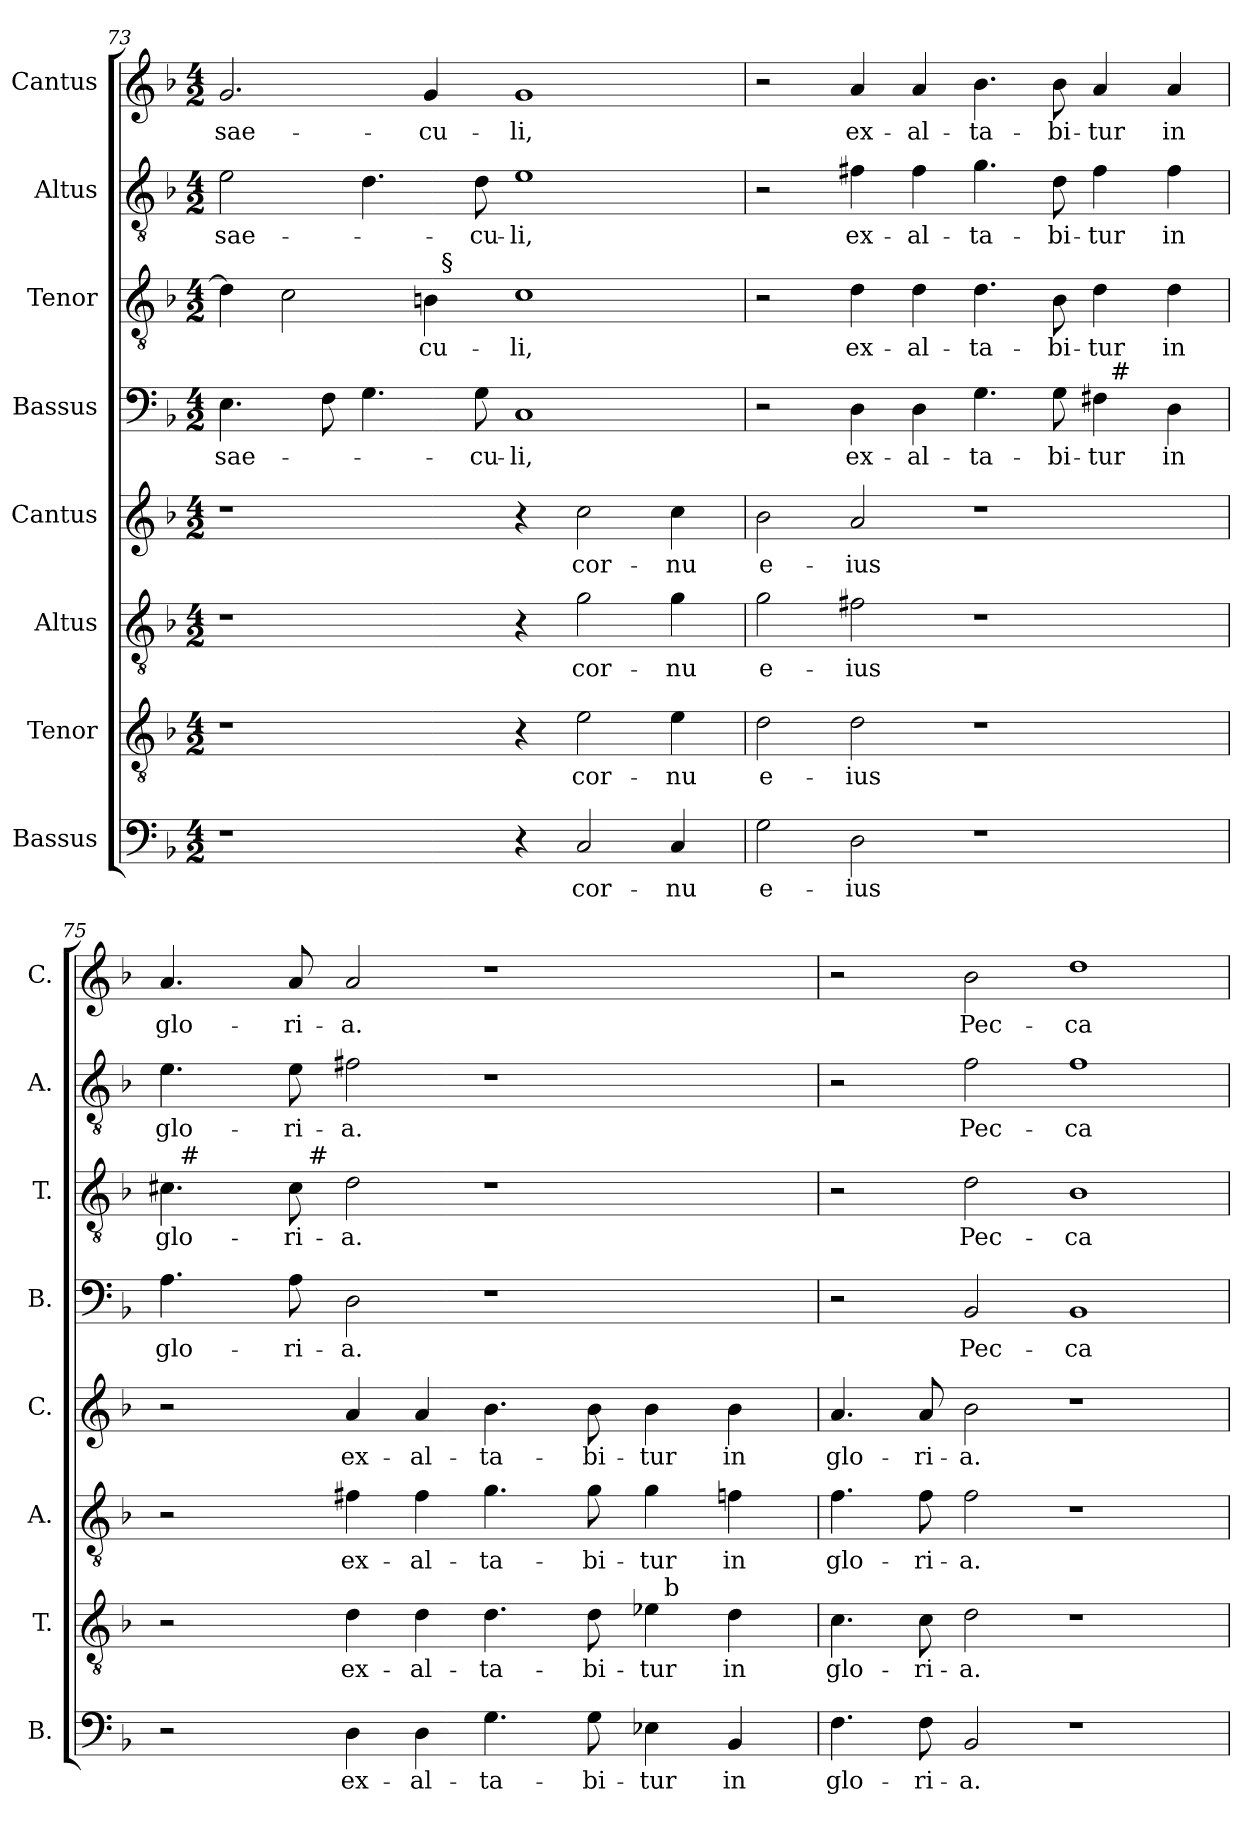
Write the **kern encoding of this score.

**kern	**text	**kern	**text	**kern	**text	**kern	**text	**kern	**text	**kern	**text	**kern	**text	**kern	**text
*part8	*part8	*part7	*part7	*part6	*part6	*part5	*part5	*part4	*part4	*part3	*part3	*part2	*part2	*part1	*part1
*staff8	*staff8	*staff7	*staff7	*staff6	*staff6	*staff5	*staff5	*staff4	*staff4	*staff3	*staff3	*staff2	*staff2	*staff1	*staff1
*I"Bassus	*	*I"Tenor	*	*I"Altus	*	*I"Cantus	*	*I"Bassus	*	*I"Tenor	*	*I"Altus	*	*I"Cantus	*
*I'B.	*	*I'T.	*	*I'A.	*	*I'C.	*	*I'B.	*	*I'T.	*	*I'A.	*	*I'C.	*
*clefF4	*	*clefGv2	*	*clefGv2	*	*clefG2	*	*clefF4	*	*clefGv2	*	*clefGv2	*	*clefG2	*
*	*	*ITrd7c12	*	*ITrd7c12	*	*	*	*	*	*ITrd7c12	*	*ITrd7c12	*	*	*
*k[b-]	*	*k[b-]	*	*k[b-]	*	*k[b-]	*	*k[b-]	*	*k[b-]	*	*k[b-]	*	*k[b-]	*
*F:	*	*F:	*	*F:	*	*F:	*	*F:	*	*F:	*	*F:	*	*F:	*
*M4/2	*	*M4/2	*	*M4/2	*	*M4/2	*	*M4/2	*	*M4/2	*	*M4/2	*	*M4/2	*
=73	=73	=73	=73	=73	=73	=73	=73	=73	=73	=73	=73	=73	=73	=73	=73
!	!	!	!	!	!	!	!	!	!LO:LY:b	!	!	!	!LO:LY:b	!	!LO:LY:b
*	*	*	*	*	*	*	*	*	*	*^	*	*	*	*	*
1r	.	1r	.	1r	.	1r	.	4.E\	sae-	4D\]	2ryy	.	2E\	sae-	2.g/	sae-
.	.	.	.	.	.	.	.	.	.	2C\	.	.	.	.	.	.
.	.	.	.	.	.	.	.	8F\	.	.	.	.	.	.	.	.
.	.	.	.	.	.	.	.	4.G\	.	.	4ryy	.	4.D\	.	.	.
!	!	!	!	!	!	!	!	!	!	!	!	!LO:LY:b	!	!	!	!LO:LY:b
.	.	.	.	.	.	.	.	.	.	4BB\	32ryy	-cu-	.	.	4g/	-cu-
!	!	!	!	!	!	!	!	!	!	!	!LO:TX:a:t=§	!	!	!	!	!
.	.	.	.	.	.	.	.	.	.	.	1ryy	.	.	.	.	.
!	!	!	!	!	!	!	!	!	!LO:LY:b	!	!	!	!	!LO:LY:b	!	!
.	.	.	.	.	.	.	.	8G\	-cu-	.	.	.	8D\	-cu-	.	.
!	!	!	!	!	!	!	!	!	!LO:LY:b	!	!	!LO:LY:b	!	!LO:LY:b	!	!LO:LY:b
4r	.	4r	.	4r	.	4r	.	1C	-li,	1C	.	-li,	1E	-li,	1g	-li,
!	!LO:LY:b	!	!LO:LY:b	!	!LO:LY:b	!	!LO:LY:b	!	!	!	!	!	!	!	!	!
2C/	cor-	2E\	cor-	2G\	cor-	2cc\	cor-	.	.	.	.	.	.	.	.	.
!	!LO:LY:b	!	!LO:LY:b	!	!LO:LY:b	!	!LO:LY:b	!	!	!	!	!	!	!	!	!
4C/	-nu	4E\	-nu	4G\	-nu	4cc\	-nu	.	.	.	.	.	.	.	.	.
.	.	.	.	.	.	.	.	.	.	.	8..ryy	.	.	.	.	.
=74	=74	=74	=74	=74	=74	=74	=74	=74	=74	=74	=74	=74	=74	=74	=74	=74
!	!LO:LY:b	!	!LO:LY:b	!	!LO:LY:b	!	!LO:LY:b	!	!	!	!	!	!	!	!	!
*	*	*	*	*	*	*	*	*^	*	*v	*v	*	*	*	*	*
2G\	e-	2D\	e-	2G\	e-	2b-\	e-	2r	1ryy	.	2r	.	2r	.	2r	.
!	!LO:LY:b	!	!LO:LY:b	!	!LO:LY:b	!	!LO:LY:b	!	!	!LO:LY:b	!	!LO:LY:b	!	!LO:LY:b	!	!LO:LY:b
2D\	-ius	2D\	-ius	2F#X\	-ius	2a/	-ius	4D\	.	ex-	4D\	ex-	4F#X\	ex-	4a/	ex-
!	!	!	!	!	!	!	!	!	!	!LO:LY:b	!	!LO:LY:b	!	!LO:LY:b	!	!LO:LY:b
.	.	.	.	.	.	.	.	4D\	.	-al-	4D\	-al-	4F#\	-al-	4a/	-al-
!	!	!	!	!	!	!	!	!	!	!LO:LY:b	!	!LO:LY:b	!	!LO:LY:b	!	!LO:LY:b
1r	.	1r	.	1r	.	1r	.	4.G\	2ryy	-ta-	4.D\	-ta-	4.G\	-ta-	4.b-\	-ta-
!	!	!	!	!	!	!	!	!	!	!LO:LY:b	!	!LO:LY:b	!	!LO:LY:b	!	!LO:LY:b
.	.	.	.	.	.	.	.	8G\	.	-bi-	8BB-\	-bi-	8D\	-bi-	8b-\	-bi-
!	!	!	!	!	!	!	!	!	!	!LO:LY:b	!	!LO:LY:b	!	!LO:LY:b	!	!LO:LY:b
.	.	.	.	.	.	.	.	4F#\	32ryy	-tur	4D\	-tur	4F#\	-tur	4a/	-tur
!	!	!	!	!	!	!	!	!	!LO:TX:a:t=#	!	!	!	!	!	!	!
.	.	.	.	.	.	.	.	.	4...ryy	.	.	.	.	.	.	.
!	!	!	!	!	!	!	!	!	!	!LO:LY:b	!	!LO:LY:b	!	!LO:LY:b	!	!LO:LY:b
.	.	.	.	.	.	.	.	4D\	.	in	4D\	in	4F#\	in	4a/	in
!!LO:PB:g=z
=75	=75	=75	=75	=75	=75	=75	=75	=75	=75	=75	=75	=75	=75	=75	=75	=75
!	!	!	!	!	!	!	!	!	!	!LO:LY:b	!	!LO:LY:b	!	!LO:LY:b	!	!LO:LY:b
*	*	*^	*	*	*	*	*	*	*	*	*^	*	*	*	*	*
*	*	*	*	*	*	*	*	*	*v	*v	*	*	*^	*	*	*	*	*
2r	.	2r	1ryy	.	2r	.	2r	.	4.A\	glo-	4.C#\	32ryy	4ryy	glo-	4.E\	glo-	4.a/	glo-
!	!	!	!	!	!	!	!	!	!	!	!	!LO:TX:a:t=#	!	!	!	!	!	!
.	.	.	.	.	.	.	.	.	.	.	.	1ryy	.	.	.	.	.	.
.	.	.	.	.	.	.	.	.	.	.	.	.	8ryy	.	.	.	.	.
!	!	!	!	!	!	!	!	!	!	!LO:LY:b	!	!	!	!LO:LY:b	!	!LO:LY:b	!	!LO:LY:b
.	.	.	.	.	.	.	.	.	8A\	-ri-	8C#\	.	32ryy	-ri-	8E\	-ri-	8a/	-ri-
!	!	!	!	!	!	!	!	!	!	!	!	!	!LO:TX:a:t=#	!	!	!	!	!
.	.	.	.	.	.	.	.	.	.	.	.	.	1ryy	.	.	.	.	.
!	!LO:LY:b	!	!	!LO:LY:b	!	!LO:LY:b	!	!LO:LY:b	!	!LO:LY:b	!	!	!	!LO:LY:b	!	!LO:LY:b	!	!LO:LY:b
4D\	ex-	4D\	.	ex-	4F#X\	ex-	4a/	ex-	2D\	-a.	2D\	.	.	-a.	2F#X\	-a.	2a/	-a.
!	!LO:LY:b	!	!	!LO:LY:b	!	!LO:LY:b	!	!LO:LY:b	!	!	!	!	!	!	!	!	!	!
4D\	-al-	4D\	.	-al-	4F#\	-al-	4a/	-al-	.	.	.	.	.	.	.	.	.	.
!	!LO:LY:b	!	!	!LO:LY:b	!	!LO:LY:b	!	!LO:LY:b	!	!	!	!	!	!	!	!	!	!
4.G\	-ta-	4.D\	2ryy	-ta-	4.G\	-ta-	4.b-\	-ta-	1r	.	1r	.	.	.	1r	.	1r	.
.	.	.	.	.	.	.	.	.	.	.	.	2ryy	.	.	.	.	.	.
!	!LO:LY:b	!	!	!LO:LY:b	!	!LO:LY:b	!	!LO:LY:b	!	!	!	!	!	!	!	!	!	!
8G\	-bi-	8D\	.	-bi-	8G\	-bi-	8b-\	-bi-	.	.	.	.	.	.	.	.	.	.
.	.	.	.	.	.	.	.	.	.	.	.	.	2ryy	.	.	.	.	.
!	!LO:LY:b	!	!	!LO:LY:b	!	!LO:LY:b	!	!LO:LY:b	!	!	!	!	!	!	!	!	!	!
4E-X\	-tur	4E-\	32ryy	-tur	4G\	-tur	4b-\	-tur	.	.	.	.	.	.	.	.	.	.
!	!	!	!LO:TX:a:t=b	!	!	!	!	!	!	!	!	!	!	!	!	!	!	!
.	.	.	4...ryy	.	.	.	.	.	.	.	.	4...ryy	.	.	.	.	.	.
!	!LO:LY:b	!	!	!LO:LY:b	!	!LO:LY:b	!	!LO:LY:b	!	!	!	!	!	!	!	!	!	!
4BB-/	in	4D\	.	in	4Fn\	in	4b-\	in	.	.	.	.	.	.	.	.	.	.
.	.	.	.	.	.	.	.	.	.	.	.	.	16.ryy	.	.	.	.	.
=76	=76	=76	=76	=76	=76	=76	=76	=76	=76	=76	=76	=76	=76	=76	=76	=76	=76	=76
!	!LO:LY:b	!	!	!LO:LY:b	!	!LO:LY:b	!	!LO:LY:b	!	!	!	!	!	!	!	!	!	!
*	*	*v	*v	*	*	*	*	*	*	*	*v	*v	*v	*	*	*	*	*
4.F\	glo-	4.C\	glo-	4.F\	glo-	4.a/	glo-	2r	.	2r	.	2r	.	2r	.
!	!LO:LY:b	!	!LO:LY:b	!	!LO:LY:b	!	!LO:LY:b	!	!	!	!	!	!	!	!
8F\	-ri-	8C\	-ri-	8F\	-ri-	8a/	-ri-	.	.	.	.	.	.	.	.
!	!LO:LY:b	!	!LO:LY:b	!	!LO:LY:b	!	!LO:LY:b	!	!LO:LY:b	!	!LO:LY:b	!	!LO:LY:b	!	!LO:LY:b
2BB-/	-a.	2D\	-a.	2F\	-a.	2b-\	-a.	2BB-/	Pec-	2D\	Pec-	2F\	Pec-	2b-\	Pec-
!	!	!	!	!	!	!	!	!	!LO:LY:b	!	!LO:LY:b	!	!LO:LY:b	!	!LO:LY:b
1r	.	1r	.	1r	.	1r	.	1BB-	-ca-	1BB-	-ca-	1F	-ca-	1dd	-ca-
=	=	=	=	=	=	=	=	=	=	=	=	=	=	=	=
*-	*-	*-	*-	*-	*-	*-	*-	*-	*-	*-	*-	*-	*-	*-	*-
